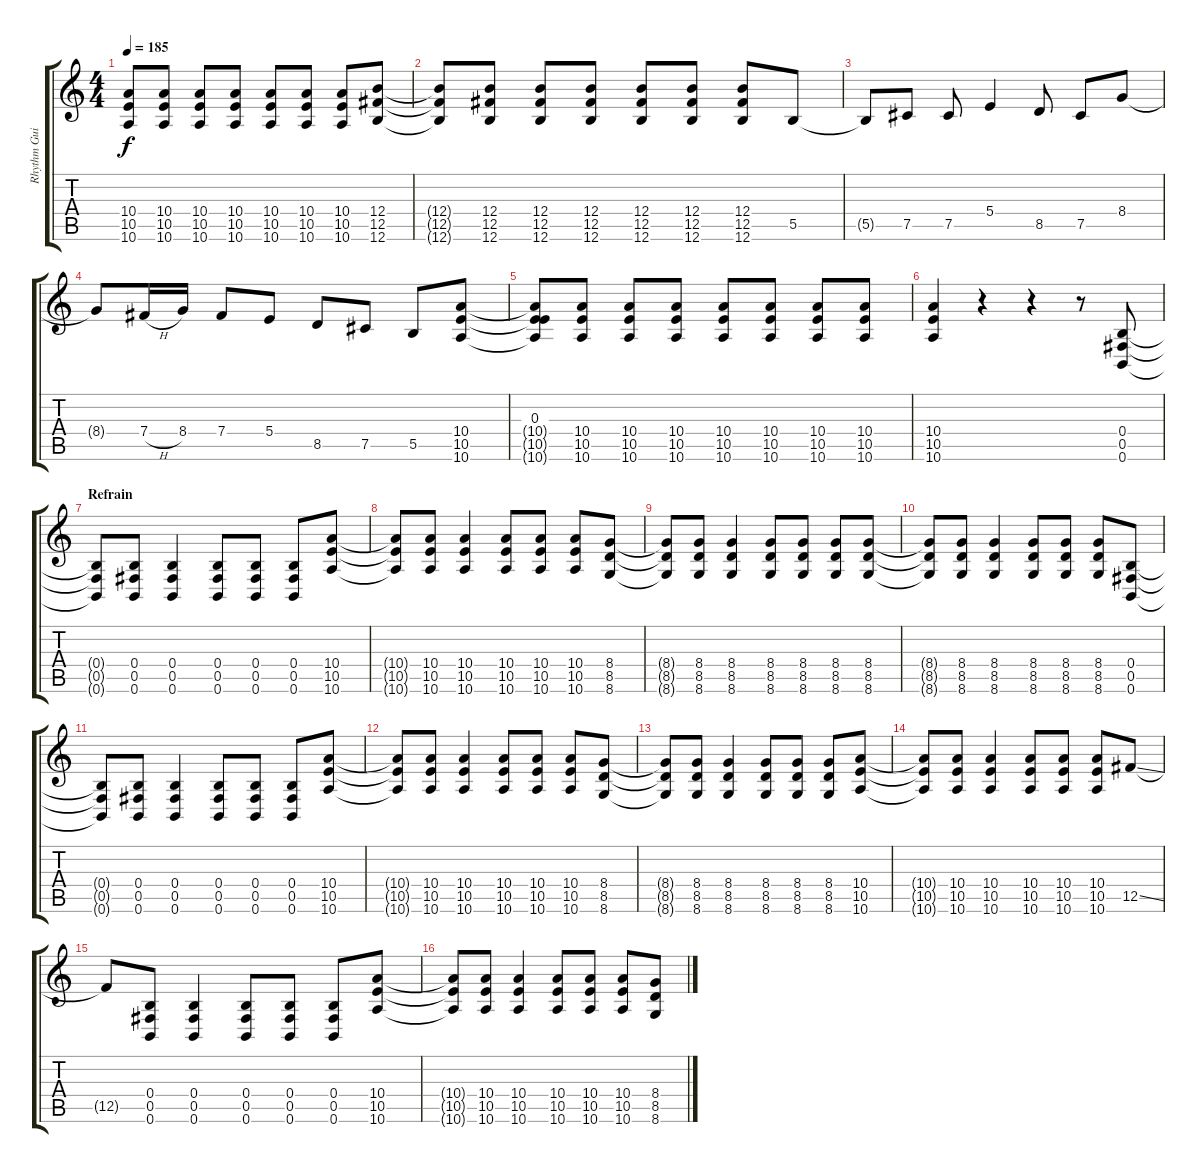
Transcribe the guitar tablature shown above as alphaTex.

\track ("Rhythm Guitar - Kevin" "Rhythm Gui") {instrument distortionguitar}
\staff {score tabs}
\tuning (Db4 Ab3 E3 B2 Gb2 B1) {hide}
\ts (4 4)
\tempo 185
\clef g2
\ks c
(10.4{t} 10.5{t} 10.6{t}).8{dy f} (10.4 10.5 10.6).8 (10.4 10.5 10.6).8 (10.4 10.5 10.6).8 (10.4 10.5 10.6).8 (10.4 10.5 10.6).8 (10.4 10.5 10.6).8 (12.4 12.5 12.6).8 |
(12.4{t} 12.5{t} 12.6{t}).8 (12.4 12.5 12.6).8 (12.4 12.5 12.6).8 (12.4 12.5 12.6).8 (12.4 12.5 12.6).8 (12.4 12.5 12.6).8 (12.4 12.5 12.6).8 5.5.8 |
5.5{t}.8 7.5.8 7.5.8 5.4.4 8.5.8 7.5.8 8.4.8 |
8.4{t}.8 7.4{h}.16 8.4.16 7.4.8 5.4.8 8.5.8 7.5.8 5.5.8 (10.4 10.5 10.6).8 |
(0.3 10.4{t} 10.5{t} 10.6{t}).8 (10.4 10.5 10.6).8 (10.4 10.5 10.6).8 (10.4 10.5 10.6).8 (10.4 10.5 10.6).8 (10.4 10.5 10.6).8 (10.4 10.5 10.6).8 (10.4 10.5 10.6).8 |
(10.4 10.5 10.6).4 r.4 r.4 r.8 (0.4 0.5 0.6).8 |
\section ("" "Refrain")
(0.4{t} 0.5{t} 0.6{t}).8 (0.4 0.5 0.6).8 (0.4 0.5 0.6).4 (0.4 0.5 0.6).8 (0.4 0.5 0.6).8 (0.4 0.5 0.6).8 (10.4 10.5 10.6).8 |
(10.4{t} 10.5{t} 10.6{t}).8 (10.4 10.5 10.6).8 (10.4 10.5 10.6).4 (10.4 10.5 10.6).8 (10.4 10.5 10.6).8 (10.4 10.5 10.6).8 (8.4 8.5 8.6).8 |
(8.4{t} 8.5{t} 8.6{t}).8 (8.4 8.5 8.6).8 (8.4 8.5 8.6).4 (8.4 8.5 8.6).8 (8.4 8.5 8.6).8 (8.4 8.5 8.6).8 (8.4 8.5 8.6).8 |
(8.4{t} 8.5{t} 8.6{t}).8 (8.4 8.5 8.6).8 (8.4 8.5 8.6).4 (8.4 8.5 8.6).8 (8.4 8.5 8.6).8 (8.4 8.5 8.6).8 (0.4 0.5 0.6).8 |
(0.4{t} 0.5{t} 0.6{t}).8 (0.4 0.5 0.6).8 (0.4 0.5 0.6).4 (0.4 0.5 0.6).8 (0.4 0.5 0.6).8 (0.4 0.5 0.6).8 (10.4 10.5 10.6).8 |
(10.4{t} 10.5{t} 10.6{t}).8 (10.4 10.5 10.6).8 (10.4 10.5 10.6).4 (10.4 10.5 10.6).8 (10.4 10.5 10.6).8 (10.4 10.5 10.6).8 (8.4 8.5 8.6).8 |
(8.4{t} 8.5{t} 8.6{t}).8 (8.4 8.5 8.6).8 (8.4 8.5 8.6).4 (8.4 8.5 8.6).8 (8.4 8.5 8.6).8 (8.4 8.5 8.6).8 (10.4 10.5 10.6).8 |
(10.4{t} 10.5{t} 10.6{t}).8 (10.4 10.5 10.6).8 (10.4 10.5 10.6).4 (10.4 10.5 10.6).8 (10.4 10.5 10.6).8 (10.4 10.5 10.6).8 12.5{ss}.8 |
12.5{t}.8 (0.4 0.5 0.6).8 (0.4 0.5 0.6).4 (0.4 0.5 0.6).8 (0.4 0.5 0.6).8 (0.4 0.5 0.6).8 (10.4 10.5 10.6).8 |
(10.4{t} 10.5{t} 10.6{t}).8 (10.4 10.5 10.6).8 (10.4 10.5 10.6).4 (10.4 10.5 10.6).8 (10.4 10.5 10.6).8 (10.4 10.5 10.6).8 (8.4 8.5 8.6).8
